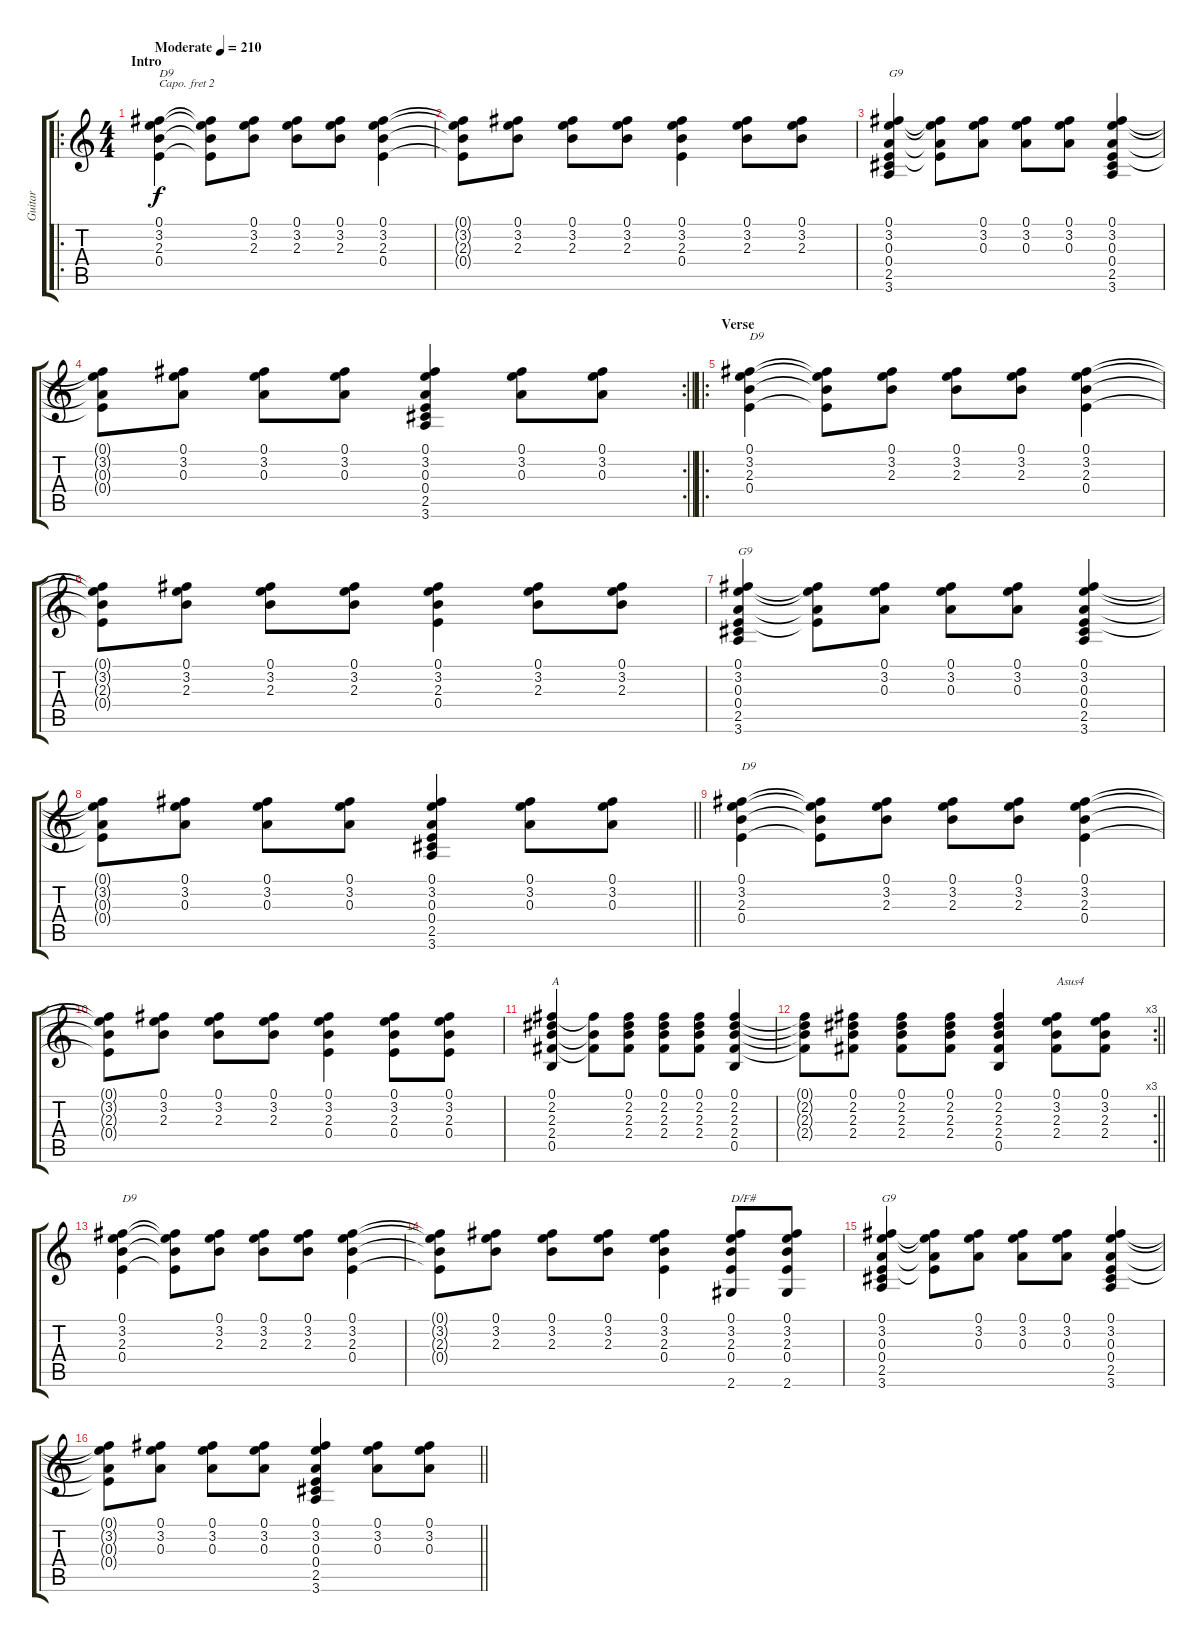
\track ("Guitar" "Guitar") {instrument acousticguitarsteel}
\staff {score tabs}
\capo 2
\tuning (E4 B3 G3 D3 A2 E2) {hide}
\ro
\ts (4 4)
\section ("" "Intro")
\tempo (210 "Moderate")
\clef g2
\ks c
(0.1 3.2 2.3 0.4).4{txt "D9" dy f instrument acousticguitarsteel} (0.1{t} 3.2{t} 2.3{t} 0.4{t}).8 (0.1 3.2 2.3).8 (0.1 3.2 2.3).8 (0.1 3.2 2.3).8 (0.1 3.2 2.3 0.4).4 |
(0.1{t} 3.2{t} 2.3{t} 0.4{t}).8 (0.1 3.2 2.3).8 (0.1 3.2 2.3).8 (0.1 3.2 2.3).8 (0.1 3.2 2.3 0.4).4 (0.1 3.2 2.3).8 (0.1 3.2 2.3).8 |
(0.1 3.2 0.3 0.4 2.5 3.6).4{txt "G9"} (0.1{t} 3.2{t} 0.3{t} 0.4{t}).8 (0.1 3.2 0.3).8 (0.1 3.2 0.3).8 (0.1 3.2 0.3).8 (0.1 3.2 0.3 0.4 2.5 3.6).4 |
\rc 2
\barLineRight lightlight
(0.1{t} 3.2{t} 0.3{t} 0.4{t}).8 (0.1 3.2 0.3).8 (0.1 3.2 0.3).8 (0.1 3.2 0.3).8 (0.1 3.2 0.3 0.4 2.5 3.6).4 (0.1 3.2 0.3).8 (0.1 3.2 0.3).8 |
\ro
\section ("" "Verse")
(0.1 3.2 2.3 0.4).4{txt "D9"} (0.1{t} 3.2{t} 2.3{t} 0.4{t}).8 (0.1 3.2 2.3).8 (0.1 3.2 2.3).8 (0.1 3.2 2.3).8 (0.1 3.2 2.3 0.4).4 |
(0.1{t} 3.2{t} 2.3{t} 0.4{t}).8 (0.1 3.2 2.3).8 (0.1 3.2 2.3).8 (0.1 3.2 2.3).8 (0.1 3.2 2.3 0.4).4 (0.1 3.2 2.3).8 (0.1 3.2 2.3).8 |
(0.1 3.2 0.3 0.4 2.5 3.6).4{txt "G9"} (0.1{t} 3.2{t} 0.3{t} 0.4{t}).8 (0.1 3.2 0.3).8 (0.1 3.2 0.3).8 (0.1 3.2 0.3).8 (0.1 3.2 0.3 0.4 2.5 3.6).4 |
\barLineRight lightlight
(0.1{t} 3.2{t} 0.3{t} 0.4{t}).8 (0.1 3.2 0.3).8 (0.1 3.2 0.3).8 (0.1 3.2 0.3).8 (0.1 3.2 0.3 0.4 2.5 3.6).4 (0.1 3.2 0.3).8 (0.1 3.2 0.3).8 |
(0.1 3.2 2.3 0.4).4{txt "D9"} (0.1{t} 3.2{t} 2.3{t} 0.4{t}).8 (0.1 3.2 2.3).8 (0.1 3.2 2.3).8 (0.1 3.2 2.3).8 (0.1 3.2 2.3 0.4).4 |
(0.1{t} 3.2{t} 2.3{t} 0.4{t}).8 (0.1 3.2 2.3).8 (0.1 3.2 2.3).8 (0.1 3.2 2.3).8 (0.1 3.2 2.3 0.4).4 (0.1 3.2 2.3 0.4).8 (0.1 3.2 2.3 0.4).8 |
(0.1 2.2 2.3 2.4 0.5).4{txt "A"} (0.1{t} 2.3{t} 2.4{t}).8 (0.1 2.2 2.3 2.4).8 (0.1 2.2 2.3 2.4).8 (0.1 2.2 2.3 2.4).8 (0.1 2.2 2.3 2.4 0.5).4 |
\rc 3
\barLineRight lightlight
(0.1{t} 2.2{t} 2.3{t} 2.4{t}).8 (0.1 2.2 2.3 2.4).8 (0.1 2.2 2.3 2.4).8 (0.1 2.2 2.3 2.4).8 (0.1 2.2 2.3 2.4 0.5).4 (0.1 3.2 2.3 2.4).8{txt "Asus4"} (0.1 3.2 2.3 2.4).8 |
\section ("" "")
(0.1 3.2 2.3 0.4).4{txt "D9"} (0.1{t} 3.2{t} 2.3{t} 0.4{t}).8 (0.1 3.2 2.3).8 (0.1 3.2 2.3).8 (0.1 3.2 2.3).8 (0.1 3.2 2.3 0.4).4 |
(0.1{t} 3.2{t} 2.3{t} 0.4{t}).8 (0.1 3.2 2.3).8 (0.1 3.2 2.3).8 (0.1 3.2 2.3).8 (0.1 3.2 2.3 0.4).4 (0.1 3.2 2.3 0.4 2.6).8{txt "D/F#"} (0.1 3.2 2.3 0.4 2.6).8 |
(0.1 3.2 0.3 0.4 2.5 3.6).4{txt "G9"} (0.1{t} 3.2{t} 0.3{t} 0.4{t}).8 (0.1 3.2 0.3).8 (0.1 3.2 0.3).8 (0.1 3.2 0.3).8 (0.1 3.2 0.3 0.4 2.5 3.6).4 |
\barLineRight lightlight
(0.1{t} 3.2{t} 0.3{t} 0.4{t}).8 (0.1 3.2 0.3).8 (0.1 3.2 0.3).8 (0.1 3.2 0.3).8 (0.1 3.2 0.3 0.4 2.5 3.6).4 (0.1 3.2 0.3).8 (0.1 3.2 0.3).8
